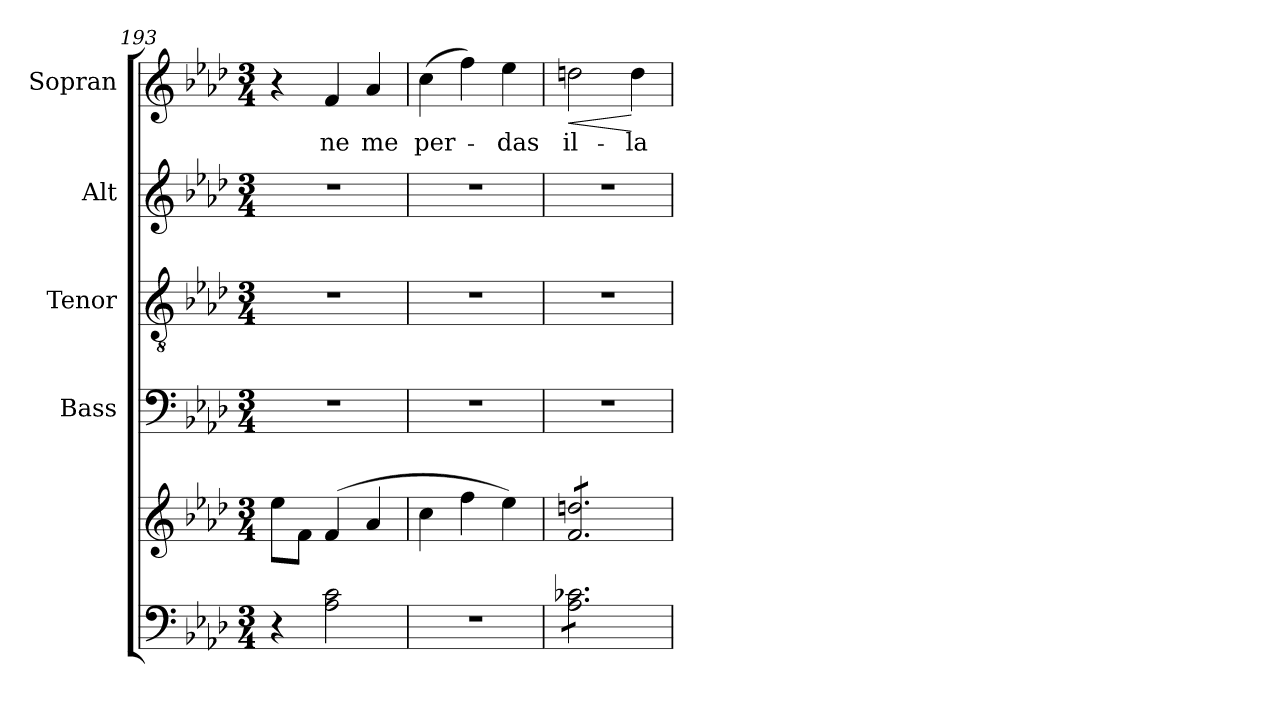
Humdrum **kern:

**kern	**kern	**kern	**kern	**kern	**kern	**text	**dynam
*part5	*part5	*part4	*part3	*part2	*part1	*part1	*part1
*staff6	*staff5	*staff4	*staff3	*staff2	*staff1	*staff1	*staff1
*	*	*I"Bass	*I"Tenor	*I"Alt	*I"Sopran	*	*
*	*	*I'B.	*I'T.	*I'A.	*I'S.	*	*
*clefF4	*clefG2	*clefF4	*clefGv2	*clefG2	*clefG2	*	*
*k[b-e-a-d-]	*k[b-e-a-d-]	*k[b-e-a-d-]	*k[b-e-a-d-]	*k[b-e-a-d-]	*k[b-e-a-d-]	*	*
*A-:	*A-:	*A-:	*A-:	*A-:	*A-:	*	*
*M3/4	*M3/4	*M3/4	*M3/4	*M3/4	*M3/4	*	*
=193	=193	=193	=193	=193	=193	=193	=193
4r	8ee-\L	2.r	2.r	2.r	4r	.	.
.	8f\J	.	.	.	.	.	.
!	!	!	!	!	!	!LO:LY:b	!
2A-\ 2c\	(4f/	.	.	.	4f/	ne	.
!	!	!	!	!	!	!LO:LY:b	!
.	4a-/	.	.	.	4a-/	me	.
=194	=194	=194	=194	=194	=194	=194	=194
!	!	!	!	!	!	!LO:LY:b	!
2.r	4cc\	2.r	2.r	2.r	(>4cc\	per-	.
.	4ff\	.	.	.	4ff\)	.	.
!	!	!	!	!	!	!LO:LY:b	!
.	4ee-\)	.	.	.	4ee-\	-das	.
=195	=195	=195	=195	=195	=195	=195	=195
!	!	!	!	!	!	!LO:LY:b	!LO:HP:b
*tremolo	*	*	*	*	*	*	*
*	*tremolo	*	*	*	*	*	*
8A-\ 8c-X\L	8f/ 8ddn/L	2.r	2.r	2.r	2ddn\	il-	<
8A-\ 8c-X\	8f/ 8ddn/	.	.	.	.	.	.
8A-\ 8c-X\	8f/ 8ddn/	.	.	.	.	.	.
8A-\ 8c-X\	8f/ 8ddn/	.	.	.	.	.	.
!	!	!	!	!	!	!LO:LY:b	!
8A-\ 8c-X\	8f/ 8ddn/	.	.	.	4dd\	-la	[
8A-\ 8c-X\J	8f/ 8ddn/J	.	.	.	.	.	.
*	*Xtremolo	*	*	*	*	*	*
*Xtremolo	*	*	*	*	*	*	*
=	=	=	=	=	=	=	=
*-	*-	*-	*-	*-	*-	*-	*-
